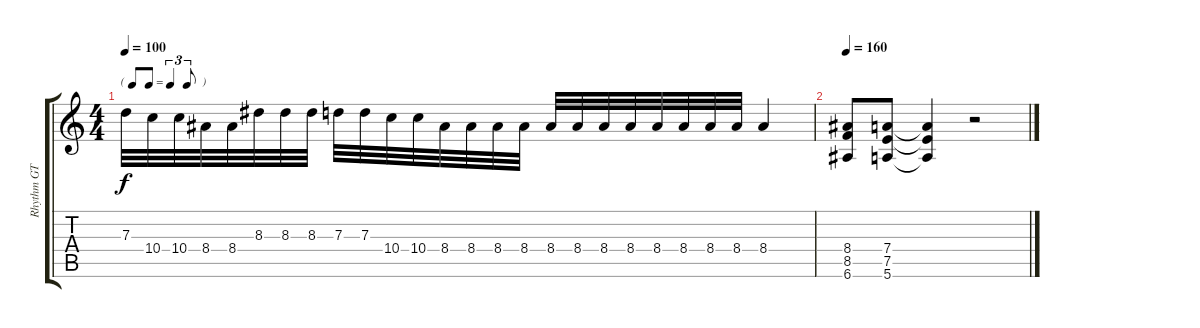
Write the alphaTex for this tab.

\track ("Rhythm GT" "Rhythm GT") {instrument overdrivenguitar}
\staff {score tabs}
\tuning (E4 B3 G3 D3 A2 E2) {hide}
\ts (4 4)
\tf triplet8th
\tempo 100
\clef g2
\ks c
7.3.32{dy f} 10.4.32 10.4.32 8.4.32 8.4.32 8.3.32 8.3.32 8.3.32 7.3.32 7.3.32 10.4.32 10.4.32 8.4.32 8.4.32 8.4.32 8.4.32 8.4.32 8.4.32 8.4.32 8.4.32 8.4.32 8.4.32 8.4.32 8.4.32 8.4.4 |
\tempo 160
(8.4 8.5 6.6).8 (7.4 7.5 5.6).8 (7.4{t} 7.5{t} 5.6{t}).4 r.2
